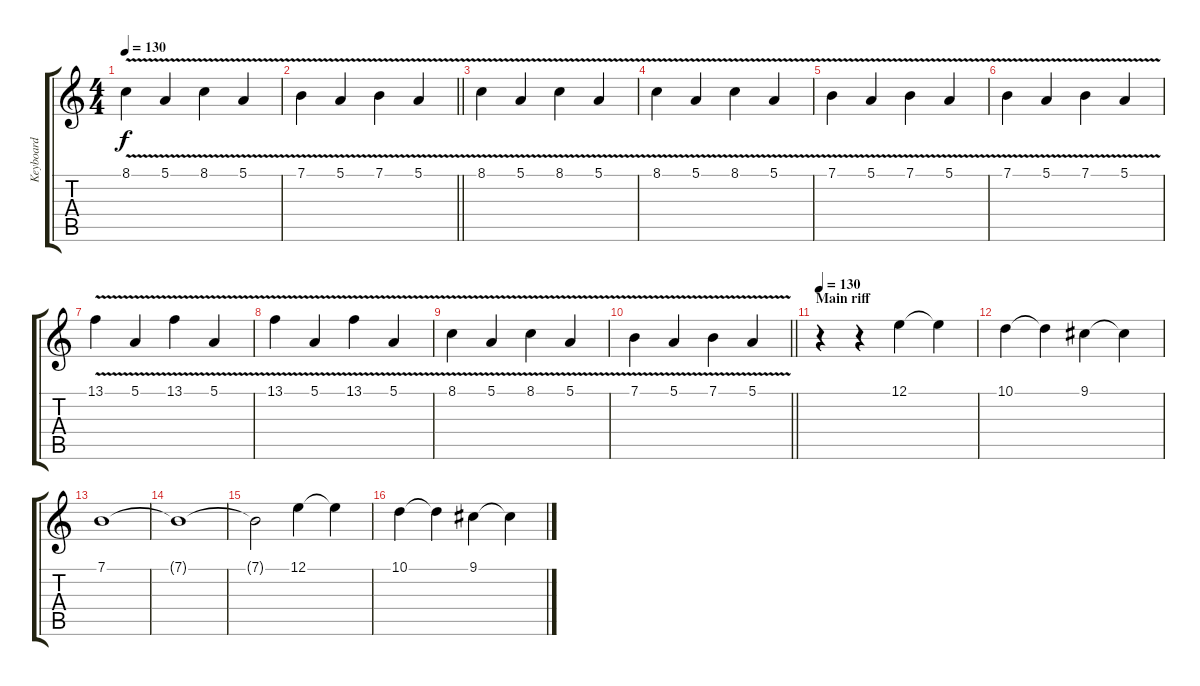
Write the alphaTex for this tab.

\track ("Keyboard" "Keyboard") {instrument electricpiano1}
\staff {score tabs}
\tuning (E4 B3 G3 D3 A2 E2) {hide}
\ts (4 4)
\tempo 130
\clef g2
\ks c
8.1{v}.4{dy f} 5.1{v}.4 8.1{v}.4 5.1{v}.4 |
\barLineRight lightlight
7.1{v}.4 5.1{v}.4 7.1{v}.4 5.1{v}.4 |
8.1{v}.4{volume 9} 5.1{v}.4 8.1{v}.4 5.1{v}.4 |
8.1{v}.4 5.1{v}.4 8.1{v}.4 5.1{v}.4 |
7.1{v}.4 5.1{v}.4 7.1{v}.4 5.1{v}.4 |
7.1{v}.4 5.1{v}.4 7.1{v}.4 5.1{v}.4 |
13.1{v}.4 5.1{v}.4 13.1{v}.4 5.1{v}.4 |
13.1{v}.4 5.1{v}.4 13.1{v}.4 5.1{v}.4 |
8.1{v}.4 5.1{v}.4 8.1{v}.4 5.1{v}.4 |
\barLineRight lightlight
7.1{v}.4 5.1{v}.4 7.1{v}.4 5.1{v}.4 |
\section ("" "Main riff")
\tempo 130
r.4{volume 16 instrument electricpiano1} r.4 12.1.4 12.1{t}.4 |
10.1.4 10.1{t}.4 9.1.4 9.1{t}.4 |
7.1.1 |
7.1{t}.1 |
7.1{t}.2 12.1.4 12.1{t}.4 |
10.1.4 10.1{t}.4 9.1.4 9.1{t}.4
